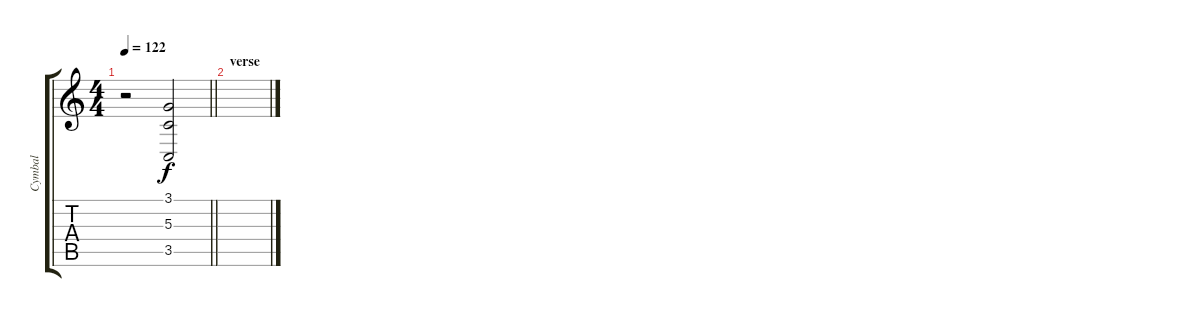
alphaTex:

\track ("Cymbal" "Cymbal") {instrument reversecymbal}
\staff {score tabs}
\tuning (E4 B3 G3 D3 A2 E2) {hide}
\ts (4 4)
\tempo 122
\clef g2
\barLineRight lightlight
\ks c
r.2{dy f} (3.1 5.3 3.5).2 |
\section ("" "verse")
